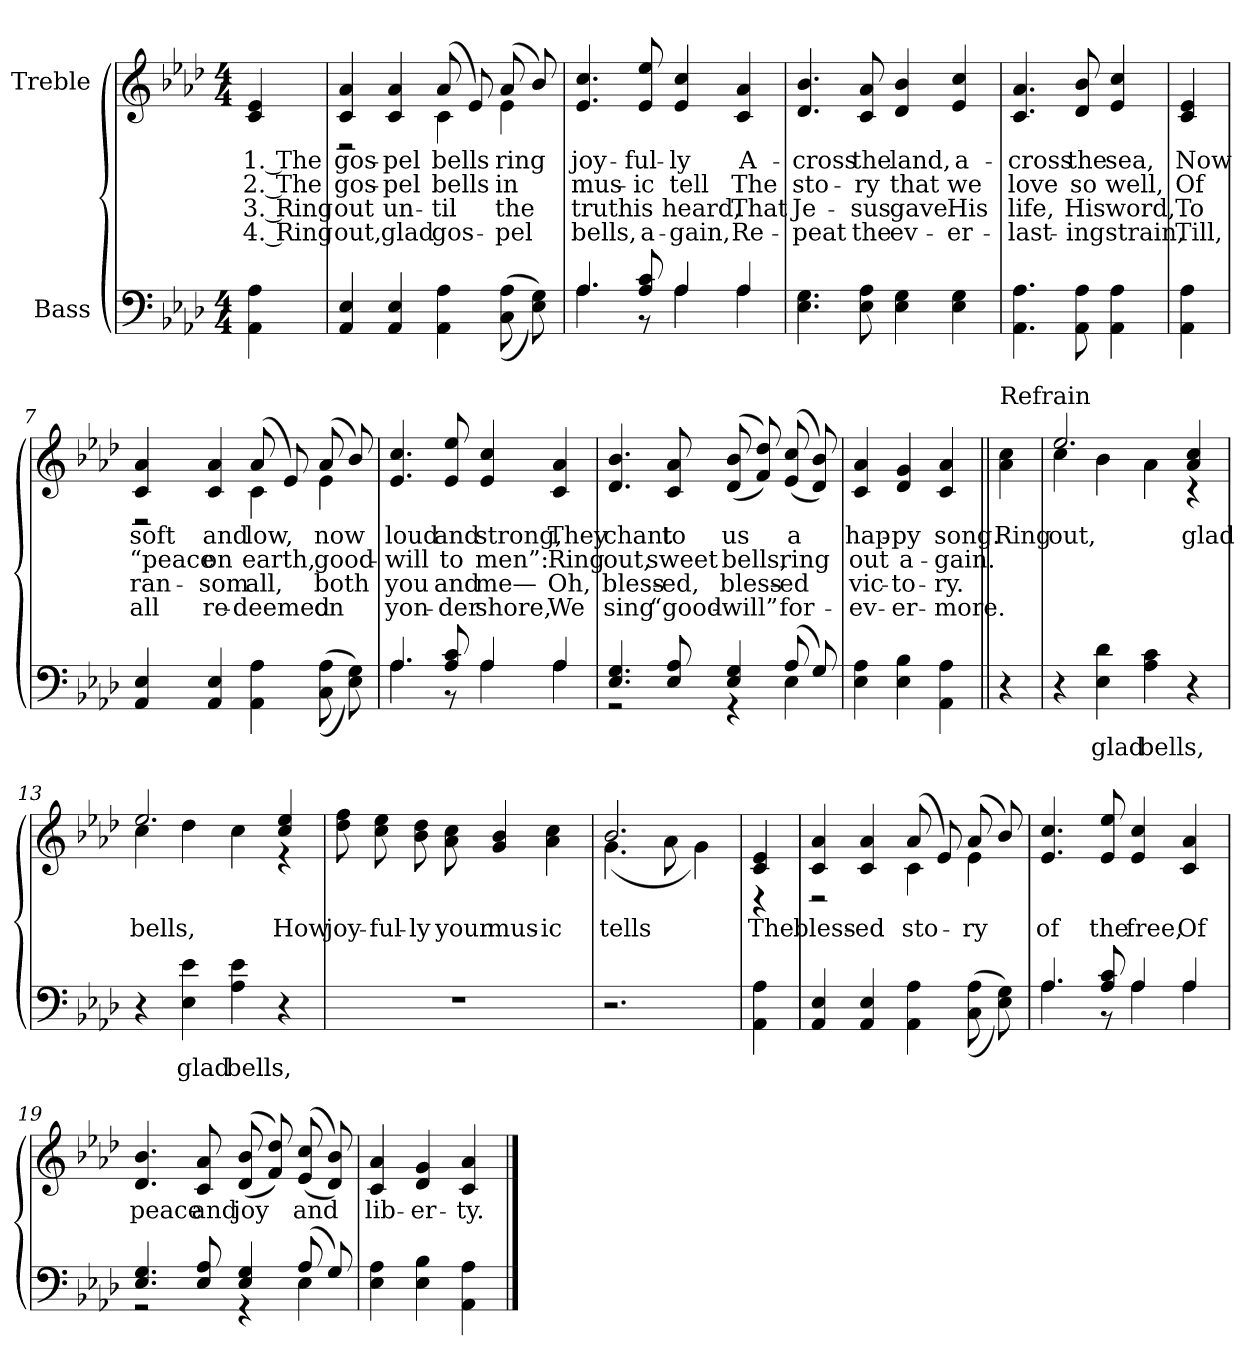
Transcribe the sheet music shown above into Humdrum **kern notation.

**kern	**text	**kern	**text	**text	**text	**text
*part2	*part2	*part1	*part1	*part1	*part1	*part1
*staff2	*staff2	*staff1	*staff1	*staff1	*staff1	*staff1
*I"Bass	*	*I"Treble	*	*	*	*
*clefF4	*	*clefG2	*	*	*	*
*k[b-e-a-d-]	*	*k[b-e-a-d-]	*	*	*	*
*A-:	*	*A-:	*	*	*	*
*M4/4	*	*M4/4	*	*	*	*
*MM110	*	*MM110	*	*	*	*
=1	=1	=1	=1	=1	=1	=1
4AA- 4A-	.	4c 4e-	-1. The	-2. The	-3. Ring	-4. Ring
=2	=2	=2	=2	=2	=2	=2
*	*	*^	*	*	*	*
4AA- 4E-	.	4c 4a-	2r	-gos-	-gos-	-out	-out,
4AA- 4E-	.	4c 4a-	.	-pel	-pel	-un-	-glad
4AA- 4A-	.	(8a-L	4c	-bells	-bells	-til	-gos-
.	.	8e-)	.	.	.	.	.
((8C 8A-L	.	(8a-L	4e-	-ring	-in	-the	-pel
8E- 8G))	.	8b-)	.	.	.	.	.
*	*	*v	*v	*	*	*	*
=3	=3	=3	=3	=3	=3	=3
*^	*	*	*	*	*	*
4.A-	4.A-	.	4.e- 4.cc	-joy-	-mus-	-truth	-bells,
8A- 8c	8r	.	8e- 8ee-	-ful-	-ic	-is	-a-
4A-	4A-	.	4e- 4cc	-ly	-tell	-heard,	-gain,
4A-	4A-	.	4c 4a-	-A-	-The	-That	-Re-
*v	*v	*	*	*	*	*	*
=4	=4	=4	=4	=4	=4	=4
4.E- 4.G	.	4.d- 4.b-	-cross	-sto-	-Je-	-peat
8E- 8A-	.	8c 8a-	-the	-ry	-sus	-the
4E- 4G	.	4d- 4b-	-land,	-that	-gave	-ev-
4E- 4G	.	4e- 4cc	-a-	-we	-His	-er-
=5	=5	=5	=5	=5	=5	=5
4.AA- 4.A-	.	4.c 4.a-	-cross	-love	-life,	-last-
8AA- 8A-	.	8d- 8b-	-the	-so	-His	-ing
4AA- 4A-	.	4e- 4cc	-sea,	-well,	-word,	-strain,
=6	=6	=6	=6	=6	=6	=6
4AA- 4A-	.	4c 4e-	-Now	-Of	-To	-Till,
=7	=7	=7	=7	=7	=7	=7
*	*	*^	*	*	*	*
4AA- 4E-	.	4c 4a-	2r	-soft	-“peace	-ran-	-all
4AA- 4E-	.	4c 4a-	.	-and	-on	-som	-re-
4AA- 4A-	.	(8a-L	4c	-low,	-earth,	-all,	-deemed
.	.	8e-)	.	.	.	.	.
((8C 8A-L	.	(8a-L	4e-	-now	-good-	-both	-on
8E- 8G))	.	8b-)	.	.	.	.	.
*	*	*v	*v	*	*	*	*
=8	=8	=8	=8	=8	=8	=8
*^	*	*	*	*	*	*
4.A-	4.A-	.	4.e- 4.cc	-loud	-will	-you	-yon-
8A- 8c	8r	.	8e- 8ee-	-and	-to	-and	-der
4A-	4A-	.	4e- 4cc	-strong,	-men”:	-me—	-shore,
4A-	4A-	.	4c 4a-	-They	-Ring	-Oh,	-We
=9	=9	=9	=9	=9	=9	=9	=9
4.E- 4.G	2r	.	4.d- 4.b-	-chant	-out,	-bless-	-sing
8E- 8A-	.	.	8c 8a-	-to	-sweet	-ed,	-“good-
4E- 4G	4r	.	((8d- 8b-L	-us	-bells,	-bless-	-will”
.	.	.	8f 8dd-))	.	.	.	.
(8A-L	4E-	.	((8e- 8ccL	-a	-ring	-ed	-for-
8G)	.	.	8d- 8b-))	.	.	.	.
*v	*v	*	*	*	*	*	*
=10	=10	=10	=10	=10	=10	=10
4E- 4A-	.	4c 4a-	-hap-	-out	-vic-	-ev-
4E- 4B-	.	4d- 4g	-py	-a-	-to-	-er-
4AA- 4A-	.	4c 4a-	-song.	-gain.	-ry.	-more.
=11||	=11||	=11||	=11||	=11||	=11||	=11||
!	!	!LO:TX:a:t=Refrain	!	!	!	!
4r	.	4a- 4cc	-Ring	.	.	.
=12	=12	=12	=12	=12	=12	=12
*	*	*^	*	*	*	*
4r	.	2.ee-	4cc	-out,	.	.	.
4E- 4d-	-glad	.	4b-	.	.	.	.
4A- 4c	-bells,	.	4a-	.	.	.	.
4r	.	4a- 4cc	4r	-glad	.	.	.
=13	=13	=13	=13	=13	=13	=13	=13
4r	.	2.ee-	4cc	-bells,	.	.	.
4E- 4e-	-glad	.	4dd-	.	.	.	.
4A- 4e-	-bells,	.	4cc	.	.	.	.
4r	.	4cc 4ee-	4r	-How	.	.	.
*	*	*v	*v	*	*	*	*
=14	=14	=14	=14	=14	=14	=14
1r	.	8dd- 8ffL	-joy-	.	.	.
.	.	8cc 8ee-	-ful-	.	.	.
.	.	8b- 8dd-L	-ly	.	.	.
.	.	8a- 8cc	-your	.	.	.
.	.	4g 4b-	-mus-	.	.	.
.	.	4a- 4cc	-ic	.	.	.
=15	=15	=15	=15	=15	=15	=15
*	*	*^	*	*	*	*
2.r	.	2.b-	(4.g	-tells	.	.	.
.	.	.	8a-	.	.	.	.
.	.	.	4g)	.	.	.	.
=16	=16	=16	=16	=16	=16	=16	=16
4AA- 4A-	.	4c 4e-	4r	-The	.	.	.
=17	=17	=17	=17	=17	=17	=17	=17
4AA- 4E-	.	4c 4a-	2r	-bless-	.	.	.
4AA- 4E-	.	4c 4a-	.	-ed	.	.	.
4AA- 4A-	.	(8a-L	4c	-sto-	.	.	.
.	.	8e-)	.	.	.	.	.
((8C 8A-L	.	(8a-L	4e-	-ry	.	.	.
8E- 8G))	.	8b-)	.	.	.	.	.
*	*	*v	*v	*	*	*	*
=18	=18	=18	=18	=18	=18	=18
*^	*	*	*	*	*	*
4.A-	4.A-	.	4.e- 4.cc	-of	.	.	.
8A- 8c	8r	.	8e- 8ee-	-the	.	.	.
4A-	4A-	.	4e- 4cc	-free,	.	.	.
4A-	4A-	.	4c 4a-	-Of	.	.	.
=19	=19	=19	=19	=19	=19	=19	=19
4.E- 4.G	2r	.	4.d- 4.b-	-peace	.	.	.
8E- 8A-	.	.	8c 8a-	-and	.	.	.
4E- 4G	4r	.	((8d- 8b-L	-joy	.	.	.
.	.	.	8f 8dd-))	.	.	.	.
(8A-L	4E-	.	((8e- 8ccL	-and	.	.	.
8G)	.	.	8d- 8b-))	.	.	.	.
*v	*v	*	*	*	*	*	*
=20	=20	=20	=20	=20	=20	=20
4E- 4A-	.	4c 4a-	-lib-	.	.	.
4E- 4B-	.	4d- 4g	-er-	.	.	.
4AA- 4A-	.	4c 4a-	-ty.	.	.	.
==	==	==	==	==	==	==
*-	*-	*-	*-	*-	*-	*-
